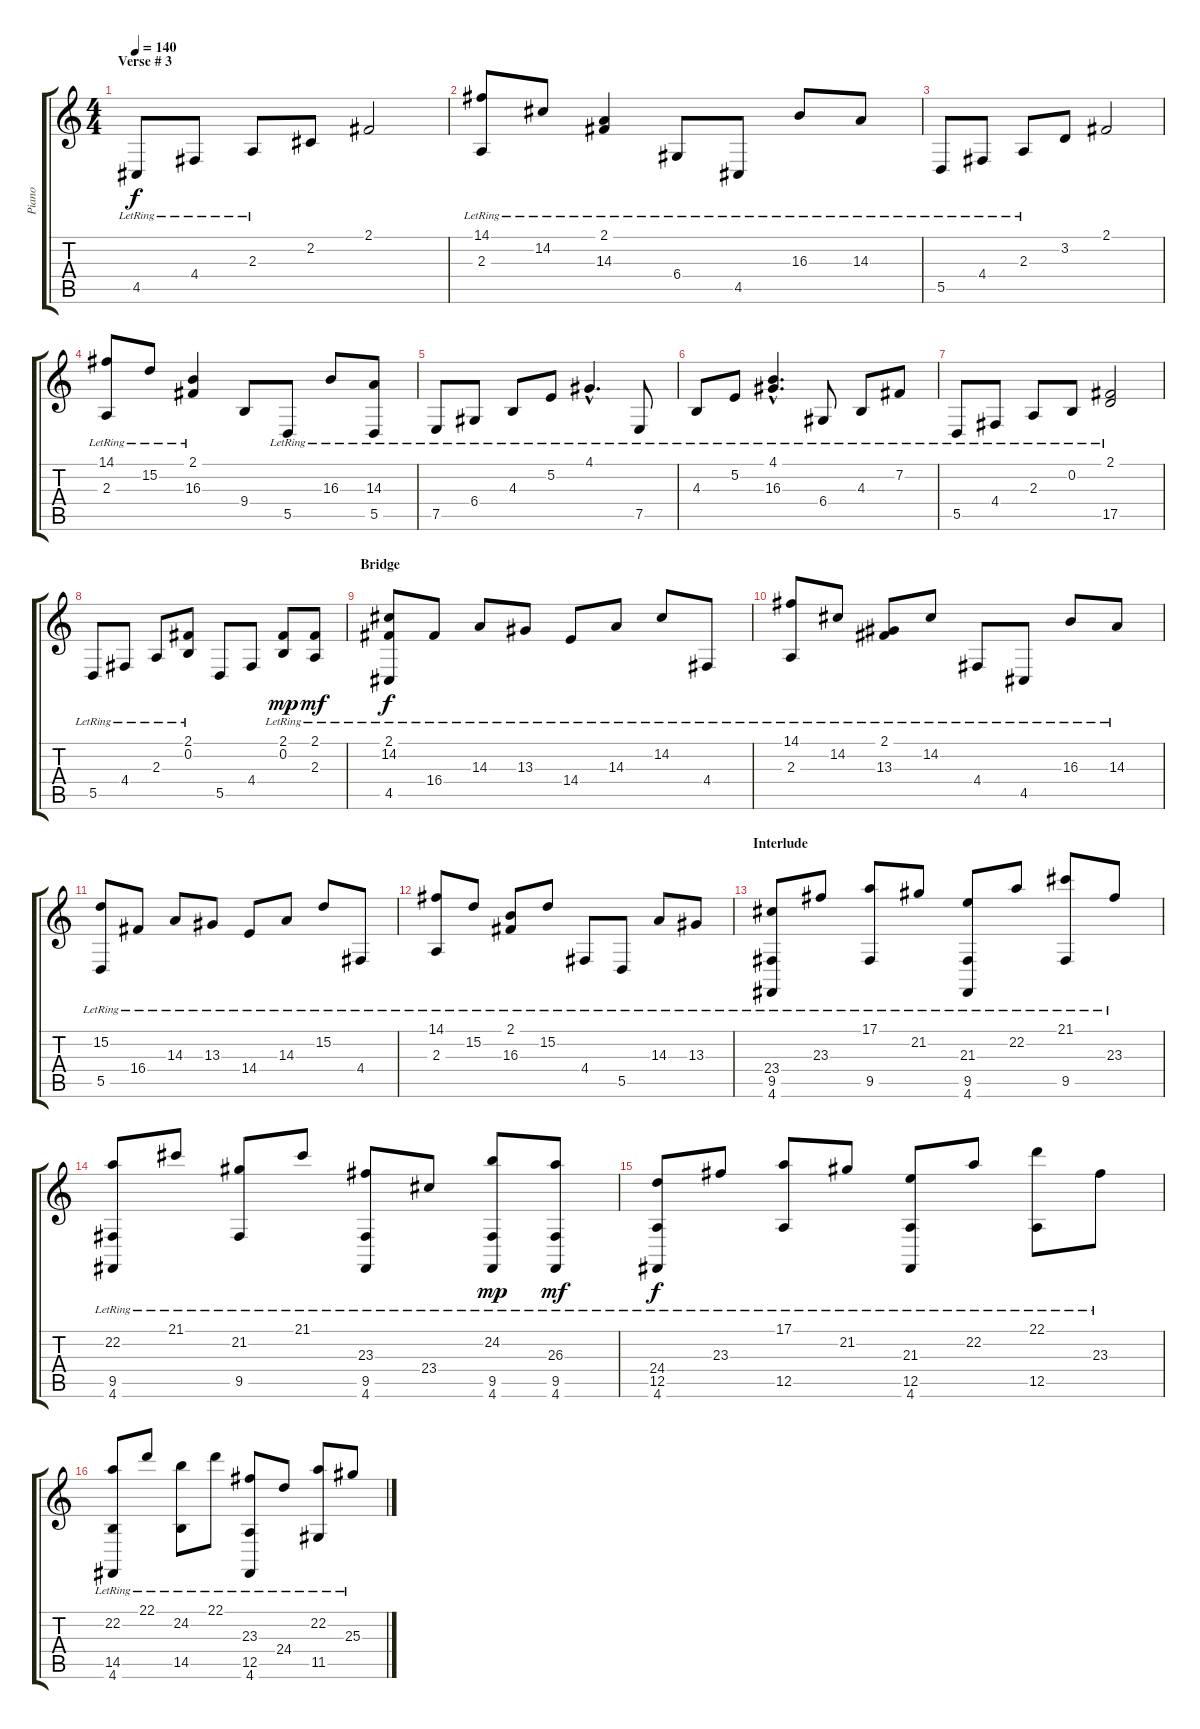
\track ("Piano" "Piano") {instrument acousticgrandpiano}
\staff {score tabs}
\tuning (E4 B3 G3 D3 A2 D2) {hide}
\ts (4 4)
\section ("" "Verse # 3")
\tempo 140
\clef g2
\ks c
4.5{lr}.8{dy f} 4.4{lr}.8 2.3{lr}.8 2.2.8 2.1.2 |
(14.1{lr} 2.3{lr}).8 14.2{lr}.8 (2.1{lr} 14.3{lr}).4 6.4{lr}.8 4.5{lr}.8 16.3{lr}.8 14.3{lr}.8 |
5.5{lr}.8 4.4{lr}.8 2.3{lr}.8 3.2.8 2.1.2 |
(14.1{lr} 2.3{lr}).8 15.2{lr}.8 (2.1{lr} 16.3{lr}).4 9.4.8 5.5{lr}.8 16.3{lr}.8 (14.3{lr} 5.5).8 |
7.5{lr}.8 6.4{lr}.8 4.3{lr}.8 5.2{lr}.8 4.1{hac lr}.4{d} 7.5{lr}.8 |
4.3{lr}.8 5.2{lr}.8 (4.1{hac lr} 16.3{hac lr}).4{d} 6.4{lr}.8 4.3{lr}.8 7.2{lr}.8 |
5.5{lr}.8 4.4{lr}.8 2.3{lr}.8 0.2{lr}.8 (2.1{lr} 17.5{lr}).2 |
5.5{lr}.8 4.4{lr}.8 2.3{lr}.8 (2.1{lr} 0.2{lr}).8 5.5.8 4.4.8 (2.1{lr} 0.2{lr}).8{dy mp} (2.1 2.3{lr}).8{dy mf} |
\section ("" "Bridge")
(2.1{lr} 14.2{lr} 4.5{lr}).8{dy f} 16.4{lr}.8 14.3{lr}.8 13.3{lr}.8 14.4{lr}.8 14.3{lr}.8 14.2{lr}.8 4.4{lr}.8 |
(14.1{lr} 2.3{lr}).8 14.2{lr}.8 (2.1{lr} 13.3{lr}).8 14.2{lr}.8 4.4{lr}.8 4.5{lr}.8 16.3{lr}.8 14.3{lr}.8 |
(15.2 5.5{lr}).8 16.4{lr}.8 14.3{lr}.8 13.3{lr}.8 14.4{lr}.8 14.3{lr}.8 15.2{lr}.8 4.4{lr}.8 |
(14.1{lr} 2.3{lr}).8 15.2{lr}.8 (2.1{lr} 16.3{lr}).8 15.2{lr}.8 4.4{lr}.8 5.5{lr}.8 14.3{lr}.8 13.3{lr}.8 |
\section ("" "Interlude")
(23.4{lr} 9.5{lr} 4.6{lr}).8 23.3{lr}.8 (17.1{lr} 9.5{lr}).8 21.2{lr}.8 (21.3{lr} 9.5{lr} 4.6{lr}).8 22.2{lr}.8 (21.1{lr} 9.5{lr}).8 23.3{lr}.8 |
(22.2 9.5{lr} 4.6{lr}).8 21.1{lr}.8 (21.2{lr} 9.5{lr}).8 21.1{lr}.8 (23.3{lr} 9.5{lr} 4.6{lr}).8 23.4{lr}.8 (24.2{lr} 9.5{lr} 4.6).8{dy mp} (26.3{lr} 9.5 4.6).8{dy mf} |
(24.4{lr} 12.5{lr} 4.6{lr}).8{dy f} 23.3{lr}.8 (17.1{lr} 12.5{lr}).8 21.2{lr}.8 (21.3{lr} 12.5{lr} 4.6{lr}).8 22.2{lr}.8 (22.1{lr} 12.5{lr}).8 23.3{lr}.8 |
(22.2{lr} 14.5{lr} 4.6{lr}).8 22.1{lr}.8 (24.2{lr} 14.5{lr}).8 22.1{lr}.8 (23.3{lr} 12.5{lr} 4.6{lr}).8 24.4{lr}.8 (22.2{lr} 11.5{lr}).8 25.3{lr}.8
